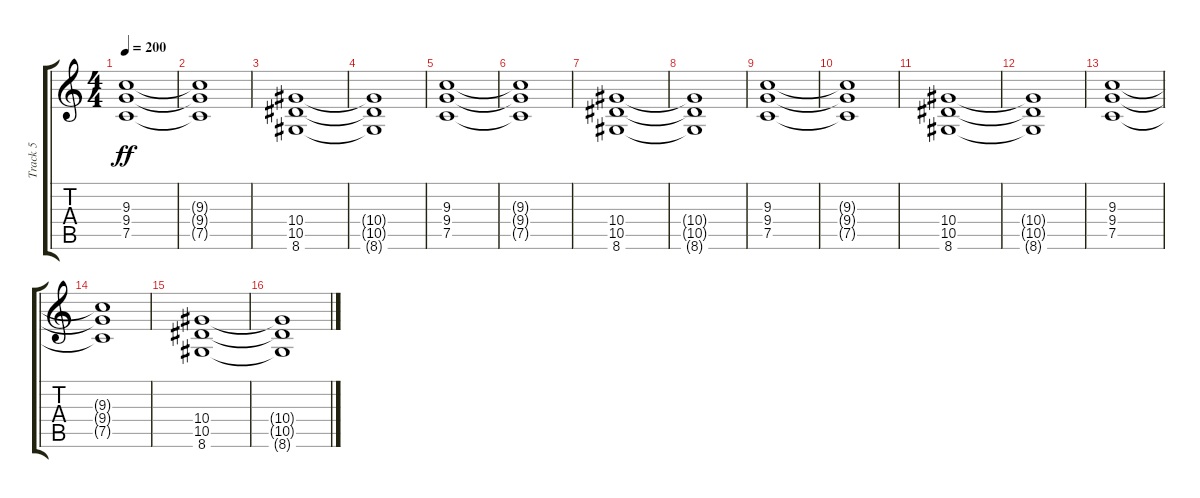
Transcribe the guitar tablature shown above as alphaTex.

\track ("Track 5" "Track 5") {instrument overdrivenguitar}
\staff {score tabs}
\tuning (C4 G3 Eb3 Bb2 F2 C2) {hide}
\ts (4 4)
\tempo 200
\clef g2
\ks c
(9.3 9.4 7.5).1{dy ff} |
(9.3{t} 9.4{t} 7.5{t}).1 |
(10.4 10.5 8.6).1 |
(10.4{t} 10.5{t} 8.6{t}).1 |
(9.3 9.4 7.5).1 |
(9.3{t} 9.4{t} 7.5{t}).1 |
(10.4 10.5 8.6).1 |
(10.4{t} 10.5{t} 8.6{t}).1 |
(9.3 9.4 7.5).1 |
(9.3{t} 9.4{t} 7.5{t}).1 |
(10.4 10.5 8.6).1 |
(10.4{t} 10.5{t} 8.6{t}).1 |
(9.3 9.4 7.5).1 |
(9.3{t} 9.4{t} 7.5{t}).1 |
(10.4 10.5 8.6).1 |
(10.4{t} 10.5{t} 8.6{t}).1
